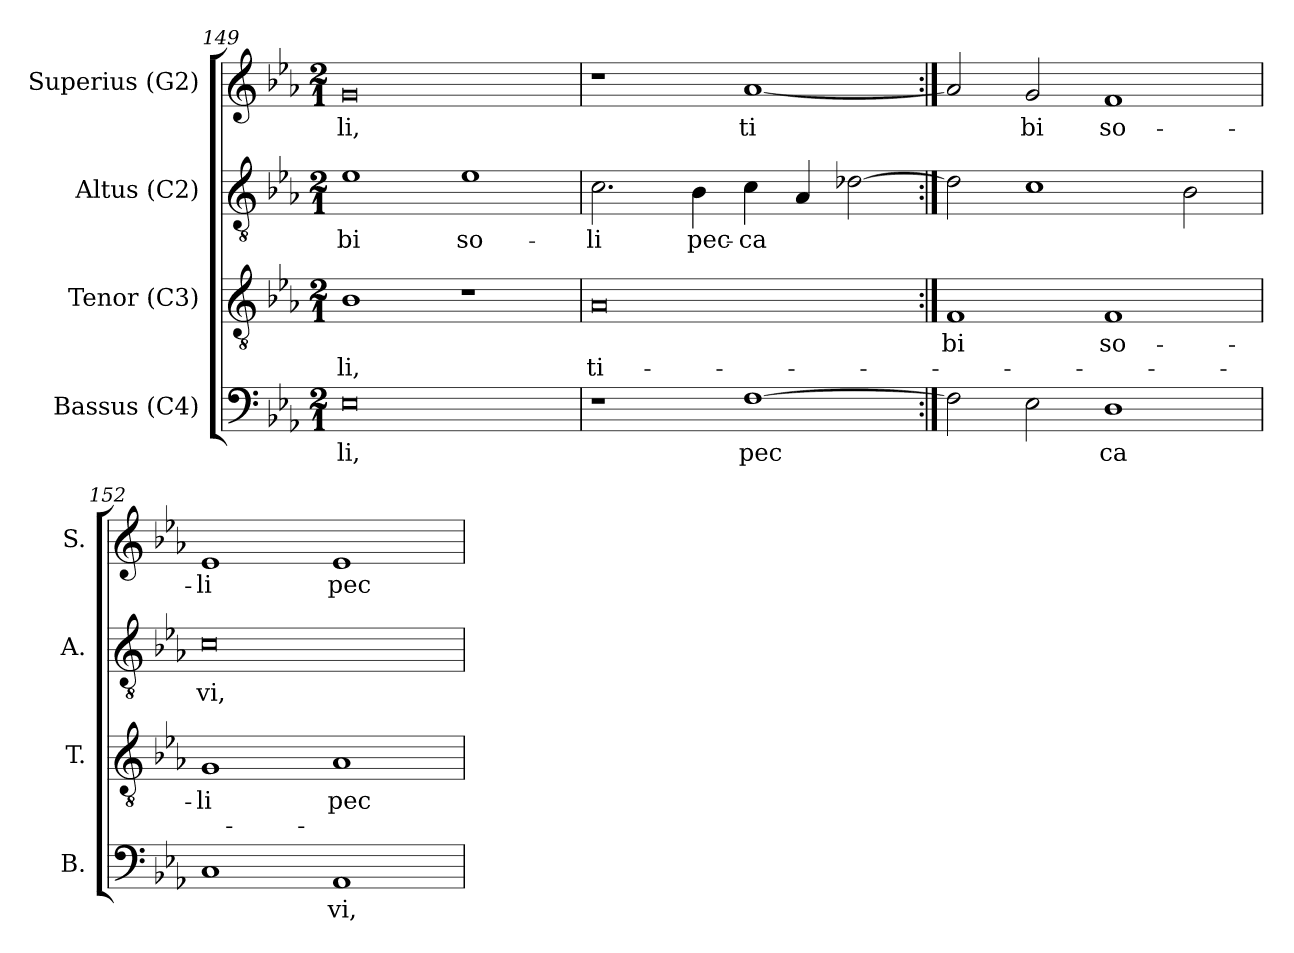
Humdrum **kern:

**kern	**text	**kern	**text	**text	**kern	**text	**kern	**text
*part4	*part4	*part3	*part3	*part3	*part2	*part2	*part1	*part1
*staff4	*staff4	*staff3	*staff3	*staff3	*staff2	*staff2	*staff1	*staff1
*I"Bassus (C4)	*	*I"Tenor (C3)	*	*	*I"Altus (C2)	*	*I"Superius (G2)	*
*I'B.	*	*I'T.	*	*	*I'A.	*	*I'S.	*
!!LO:LB:g=z
*clefF4	*	*clefGv2	*	*	*clefGv2	*	*clefG2	*
*k[b-e-a-]	*	*k[b-e-a-]	*	*	*k[b-e-a-]	*	*k[b-e-a-]	*
*E-:	*	*E-:	*	*	*E-:	*	*E-:	*
*M2/1	*	*M2/1	*	*	*M2/1	*	*M2/1	*
=149	=149	=149	=149	=149	=149	=149	=149	=149
!	!LO:LY:b:cj	!	!LO:LY:b:cj	!LO:LY:b:cj	!	!LO:LY:b:cj	!	!LO:LY:b:cj
0E-	-li,	1B-	--	-li,	1e-	-bi	0g	-li,
!	!	!	!	!	!	!LO:LY:b:cj	!	!
.	.	1r	.	.	1e-	so-	.	.
=150	=150	=150	=150	=150	=150	=150	=150	=150
!	!	!	!LO:LY:b:cj	!LO:LY:b:cj	!	!LO:LY:b:cj	!	!
1r	.	0A-	-	-ti-	2.c\	-li	1r	.
!	!	!	!	!	!	!LO:LY:b:cj	!	!
.	.	.	.	.	4B-\	pec-	.	.
!	!LO:LY:b:cj	!	!	!	!	!LO:LY:b:cj	!	!LO:LY:b:cj
[>1F	pec-	.	.	.	4c\	-ca-	[<1a-	ti-
!	!	!	!	!	!	!LO:LY:b:cj	!	!
.	.	.	.	.	4A-/	--	.	.
!	!	!	!	!	!	!LO:LY:b:cj	!	!
.	.	.	.	.	[>2d-\	--	.	.
=151:|!	=151:|!	=151:|!	=151:|!	=151:|!	=151:|!	=151:|!	=151:|!	=151:|!
!	!LO:LY:b:cj	!	!LO:LY:b:cj	!	!	!LO:LY:b:cj	!	!LO:LY:b:cj
2F\]	--	1F	-bi	.	2d-\]	--	2a-/]	--
!	!LO:LY:b:cj	!	!	!	!	!LO:LY:b:cj	!	!LO:LY:b:cj
2E-\	--	.	.	.	1c	--	2g/	-bi
!	!LO:LY:b:cj	!	!LO:LY:b:cj	!	!	!	!	!LO:LY:b:cj
1D	-ca-	1F	so-	.	.	.	1f	so-
!	!	!	!	!	!	!LO:LY:b:cj	!	!
.	.	.	.	.	2B-\	--	.	.
!!LO:PB:g=z
=152	=152	=152	=152	=152	=152	=152	=152	=152
!	!LO:LY:b:cj	!	!LO:LY:b:cj	!	!	!LO:LY:b:cj	!	!LO:LY:b:cj
1C	--	1G	-li	.	0c	-vi,	1e-	-li
!	!LO:LY:b:cj	!	!LO:LY:b:cj	!	!	!	!	!LO:LY:b:cj
1AA-	-vi,	1A-	pec-	.	.	.	1e-	pec-
=	=	=	=	=	=	=	=	=
*-	*-	*-	*-	*-	*-	*-	*-	*-
